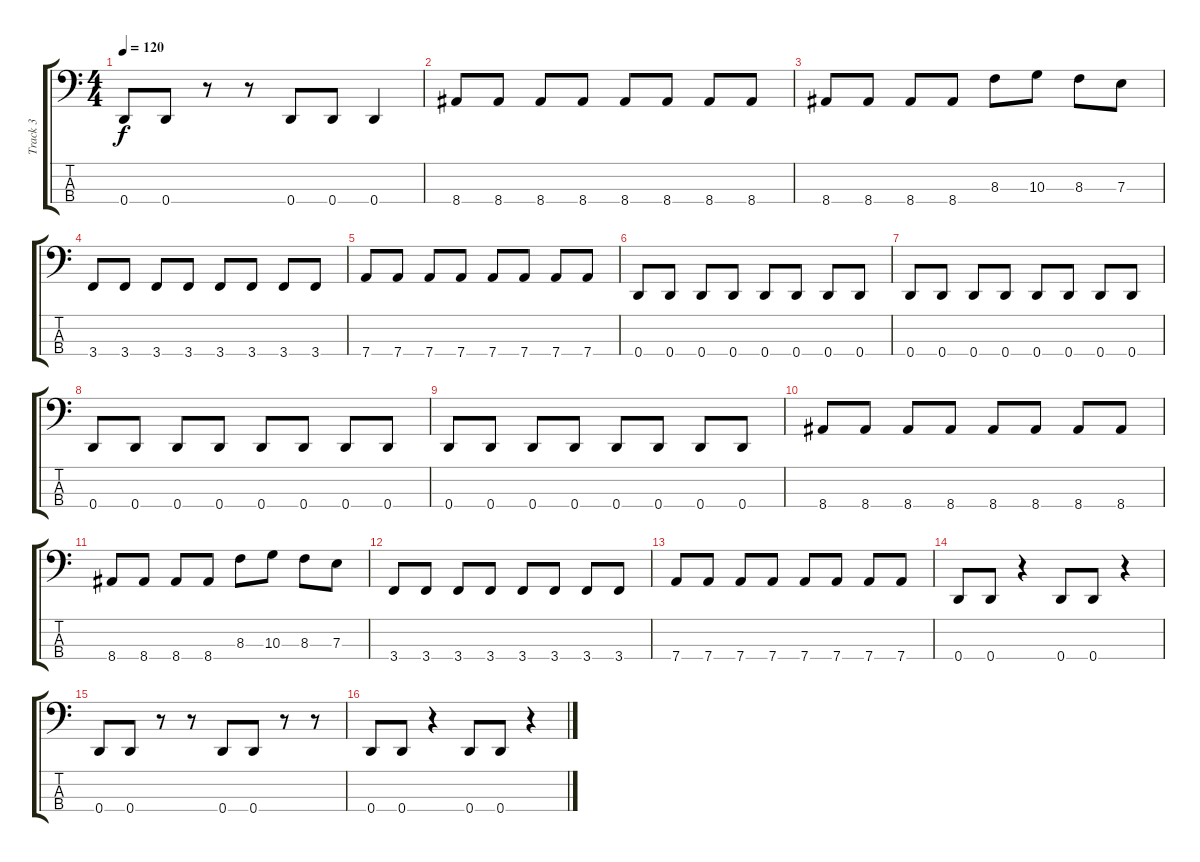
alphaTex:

\track ("Track 3" "Track 3") {instrument electricbasspick}
\staff {score tabs}
\tuning (G2 D2 A1 D1) {hide}
\ts (4 4)
\tempo 120
\clef f4
\ks c
0.4.8{dy f} 0.4.8 r.8 r.8 0.4.8 0.4.8 0.4.4 |
8.4.8 8.4.8 8.4.8 8.4.8 8.4.8 8.4.8 8.4.8 8.4.8 |
8.4.8 8.4.8 8.4.8 8.4.8 8.3.8 10.3.8 8.3.8 7.3.8 |
3.4.8 3.4.8 3.4.8 3.4.8 3.4.8 3.4.8 3.4.8 3.4.8 |
7.4.8 7.4.8 7.4.8 7.4.8 7.4.8 7.4.8 7.4.8 7.4.8 |
0.4.8{volume 7} 0.4.8 0.4.8 0.4.8 0.4.8 0.4.8 0.4.8 0.4.8 |
0.4.8 0.4.8 0.4.8 0.4.8 0.4.8 0.4.8 0.4.8 0.4.8 |
0.4.8 0.4.8 0.4.8 0.4.8 0.4.8 0.4.8 0.4.8 0.4.8 |
0.4.8 0.4.8 0.4.8 0.4.8 0.4.8 0.4.8 0.4.8 0.4.8 |
8.4.8 8.4.8 8.4.8 8.4.8 8.4.8 8.4.8 8.4.8 8.4.8 |
8.4.8 8.4.8 8.4.8 8.4.8 8.3.8 10.3.8 8.3.8 7.3.8 |
3.4.8 3.4.8 3.4.8 3.4.8 3.4.8 3.4.8 3.4.8 3.4.8 |
7.4.8 7.4.8 7.4.8 7.4.8 7.4.8 7.4.8 7.4.8 7.4.8 |
0.4.8{volume 2} 0.4.8 r.4 0.4.8 0.4.8 r.4 |
0.4.8 0.4.8 r.8 r.8 0.4.8 0.4.8 r.8 r.8 |
0.4.8 0.4.8 r.4 0.4.8 0.4.8 r.4
